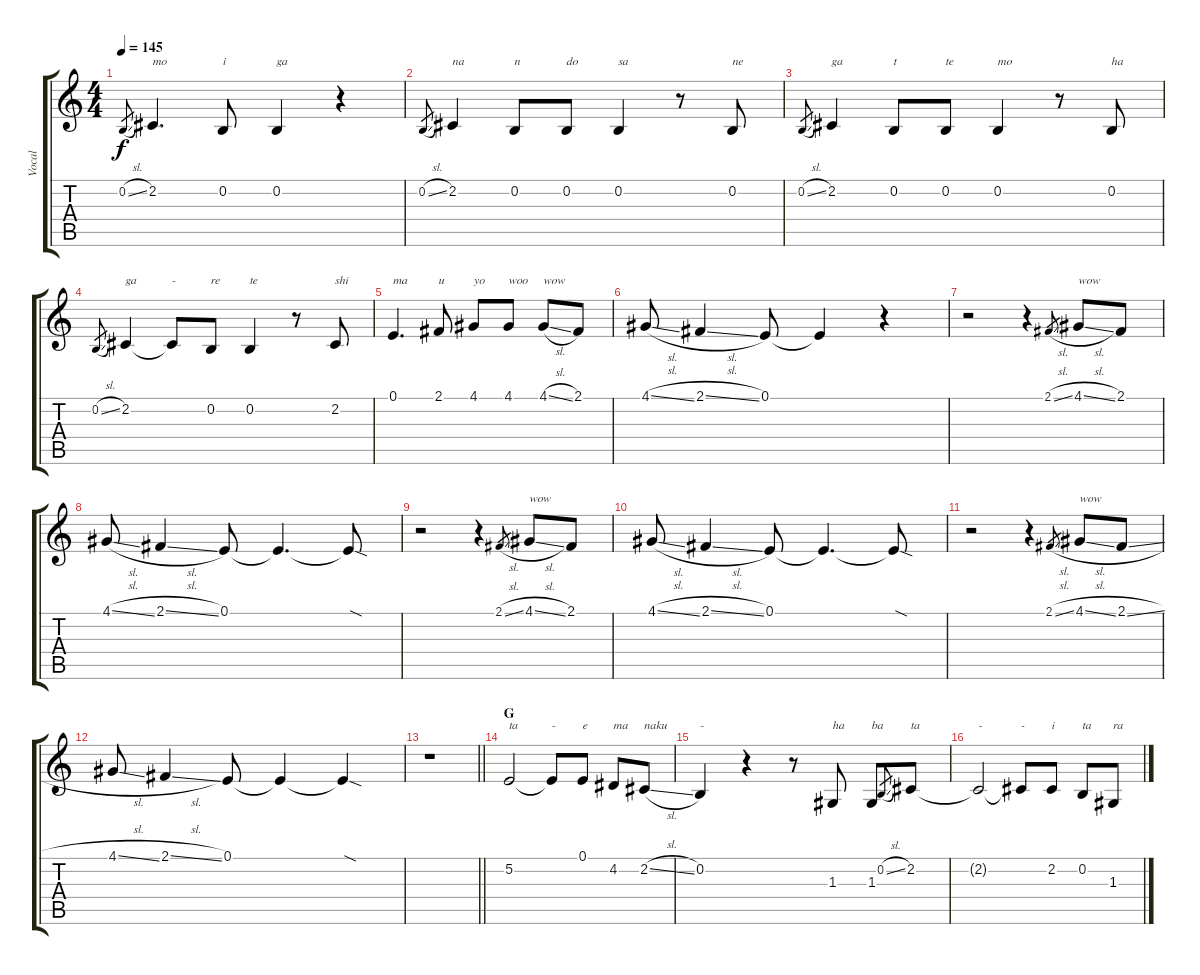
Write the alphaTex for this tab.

\track ("Vocal" "Vocal") {instrument clarinet}
\staff {score tabs}
\tuning (E4 B3 G3 D3 A2 E2) {hide}
\ts (4 4)
\tempo 145
\clef g2
\ks c
0.2{sl}.8{gr dy f} 2.2.4{d txt "mo"} 0.2.8{txt "i"} 0.2.4{txt "ga"} r.4 |
0.2{sl}.8{gr} 2.2.4{txt "na"} 0.2.8{txt "n"} 0.2.8{txt "do"} 0.2.4{txt "sa"} r.8 0.2.8{txt "ne"} |
0.2{sl}.8{gr} 2.2.4{txt "ga"} 0.2.8{txt "t"} 0.2.8{txt "te"} 0.2.4{txt "mo"} r.8 0.2.8{txt "ha"} |
0.2{sl}.8{gr} 2.2.4{txt "ga"} 2.2{t}.8{txt "-"} 0.2.8{txt "re"} 0.2.4{txt "te"} r.8 2.2.8{txt "shi"} |
0.1.4{d txt "ma"} 2.1.8{txt "u"} 4.1.8{txt "yo"} 4.1.8{txt "woo"} 4.1{sl}.8{txt "wow"} 2.1.8 |
4.1{sl}.8 2.1{sl}.4 0.1.8 0.1{t}.4 r.4 |
r.2 r.4 2.1{sl}.8{gr} 4.1{sl}.8{txt "wow"} 2.1.8 |
4.1{sl}.8 2.1{sl}.4 0.1.8 0.1{t}.4{d} 0.1{sod t}.8 |
r.2 r.4 2.1{sl}.8{gr} 4.1{sl}.8{txt "wow"} 2.1.8 |
4.1{sl}.8 2.1{sl}.4 0.1.8 0.1{t}.4{d} 0.1{sod t}.8 |
r.2 r.4 2.1{sl}.8{gr} 4.1{sl}.8{txt "wow"} 2.1{sl}.8 |
4.1{sl}.8 2.1{sl}.4 0.1.8 0.1{t}.4 0.1{sod t}.4 |
\barLineRight lightlight
r.1 |
\section ("" "G")
5.2.2{txt "ta"} 5.2{t}.8{txt "-"} 0.1.8{txt "e"} 4.2.8{txt "ma"} 2.2{sl}.8{txt "naku"} |
0.2.4{txt "-"} r.4 r.8 1.3.8{txt "ha"} 1.3.8{txt "ba"} 0.2{sl}.8{gr} 2.2.8{txt "ta"} |
2.2{t}.2{txt "-"} 2.2{t}.8{txt "-"} 2.2.8{txt "i"} 0.2.8{txt "ta"} 1.3.8{txt "ra"}
